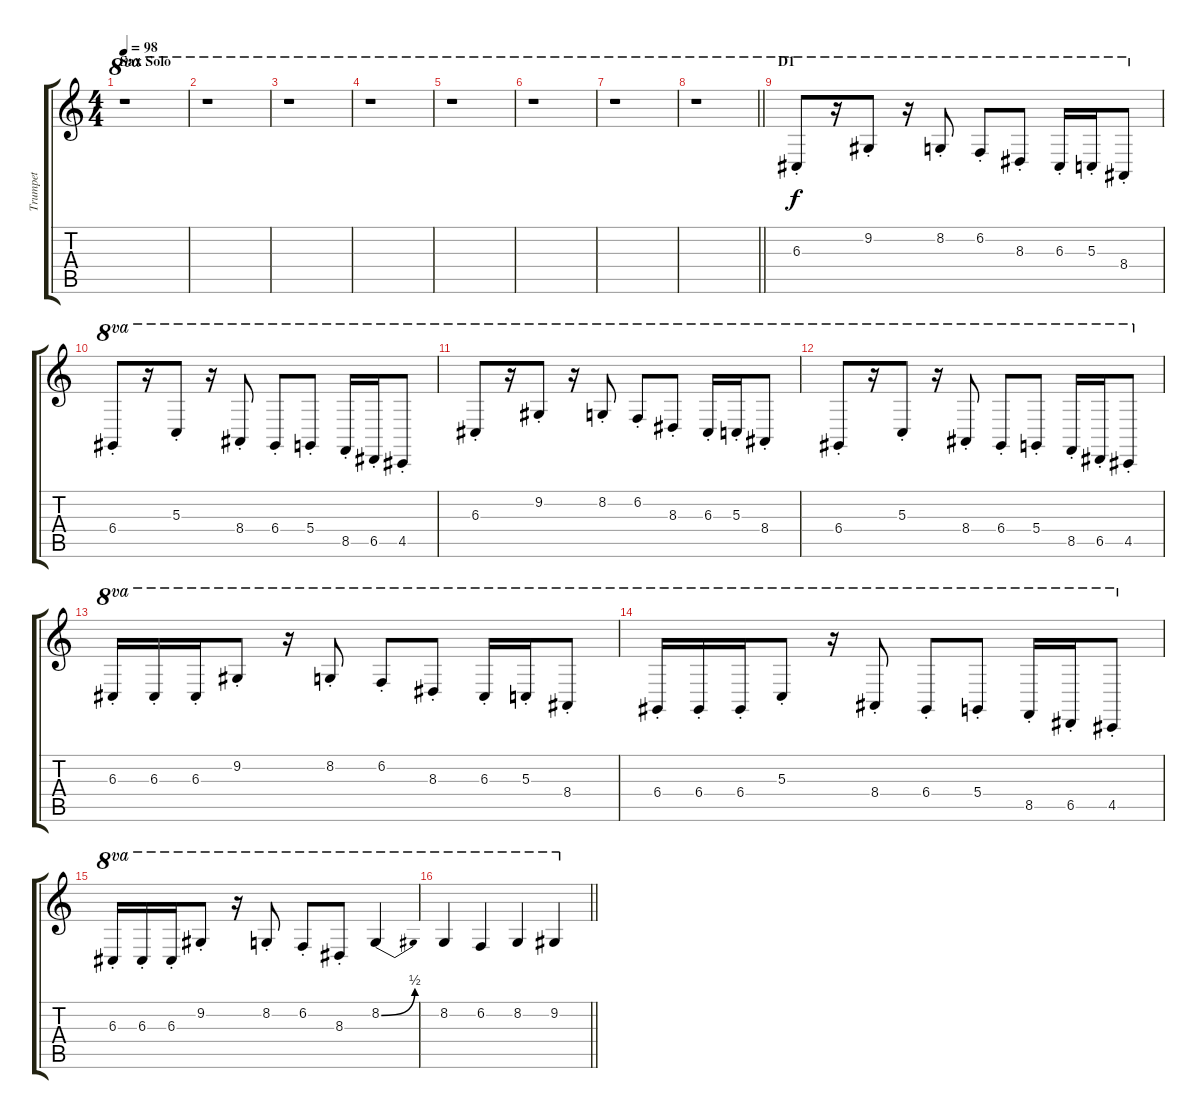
\track ("Trumpet" "Trumpet") {instrument trumpet}
\staff {score tabs}
\tuning (E4 B3 G3 D3 A2 E2) {hide}
\ts (4 4)
\section ("" "Sax Solo")
\tempo 98
\clef g2
\ks c
r.1{ot 8va dy f} |
r.1{ot 8va} |
r.1{ot 8va} |
r.1{ot 8va} |
r.1{ot 8va} |
r.1{ot 8va} |
r.1{ot 8va} |
\barLineRight lightlight
r.1{ot 8va} |
\section ("" "D1")
6.3{st}.8{ot 8va} r.16{ot 8va} 9.2{st}.8{ot 8va} r.16{ot 8va} 8.2{st}.8{ot 8va} 6.2{st}.8{ot 8va} 8.3{st}.8{ot 8va} 6.3{st}.16{ot 8va} 5.3{st}.16{ot 8va} 8.4{st}.8{ot 8va} |
6.4{st}.8{ot 8va} r.16{ot 8va} 5.3{st}.8{ot 8va} r.16{ot 8va} 8.4{st}.8{ot 8va} 6.4{st}.8{ot 8va} 5.4{st}.8{ot 8va} 8.5{st}.16{ot 8va} 6.5{st}.16{ot 8va} 4.5{st}.8{ot 8va} |
6.3{st}.8{ot 8va} r.16{ot 8va} 9.2{st}.8{ot 8va} r.16{ot 8va} 8.2{st}.8{ot 8va} 6.2{st}.8{ot 8va} 8.3{st}.8{ot 8va} 6.3{st}.16{ot 8va} 5.3{st}.16{ot 8va} 8.4{st}.8{ot 8va} |
6.4{st}.8{ot 8va} r.16{ot 8va} 5.3{st}.8{ot 8va} r.16{ot 8va} 8.4{st}.8{ot 8va} 6.4{st}.8{ot 8va} 5.4{st}.8{ot 8va} 8.5{st}.16{ot 8va} 6.5{st}.16{ot 8va} 4.5{st}.8{ot 8va} |
6.3{st}.16{ot 8va} 6.3{st}.16{ot 8va} 6.3{st}.16{ot 8va} 9.2{st}.8{ot 8va} r.16{ot 8va} 8.2{st}.8{ot 8va} 6.2{st}.8{ot 8va} 8.3{st}.8{ot 8va} 6.3{st}.16{ot 8va} 5.3{st}.16{ot 8va} 8.4{st}.8{ot 8va} |
6.4{st}.16{ot 8va} 6.4{st}.16{ot 8va} 6.4{st}.16{ot 8va} 5.3{st}.8{ot 8va} r.16{ot 8va} 8.4{st}.8{ot 8va} 6.4{st}.8{ot 8va} 5.4{st}.8{ot 8va} 8.5{st}.16{ot 8va} 6.5{st}.16{ot 8va} 4.5{st}.8{ot 8va} |
6.3{st}.16{ot 8va} 6.3{st}.16{ot 8va} 6.3{st}.16{ot 8va} 9.2{st}.8{ot 8va} r.16{ot 8va} 8.2{st}.8{ot 8va} 6.2{st}.8{ot 8va} 8.3{st}.8{ot 8va} 8.2{be (bend 0 0 60 2)}.4{ot 8va} |
\barLineRight lightlight
8.2.4{ot 8va} 6.2.4{ot 8va} 8.2.4{ot 8va} 9.2.4{ot 8va}
